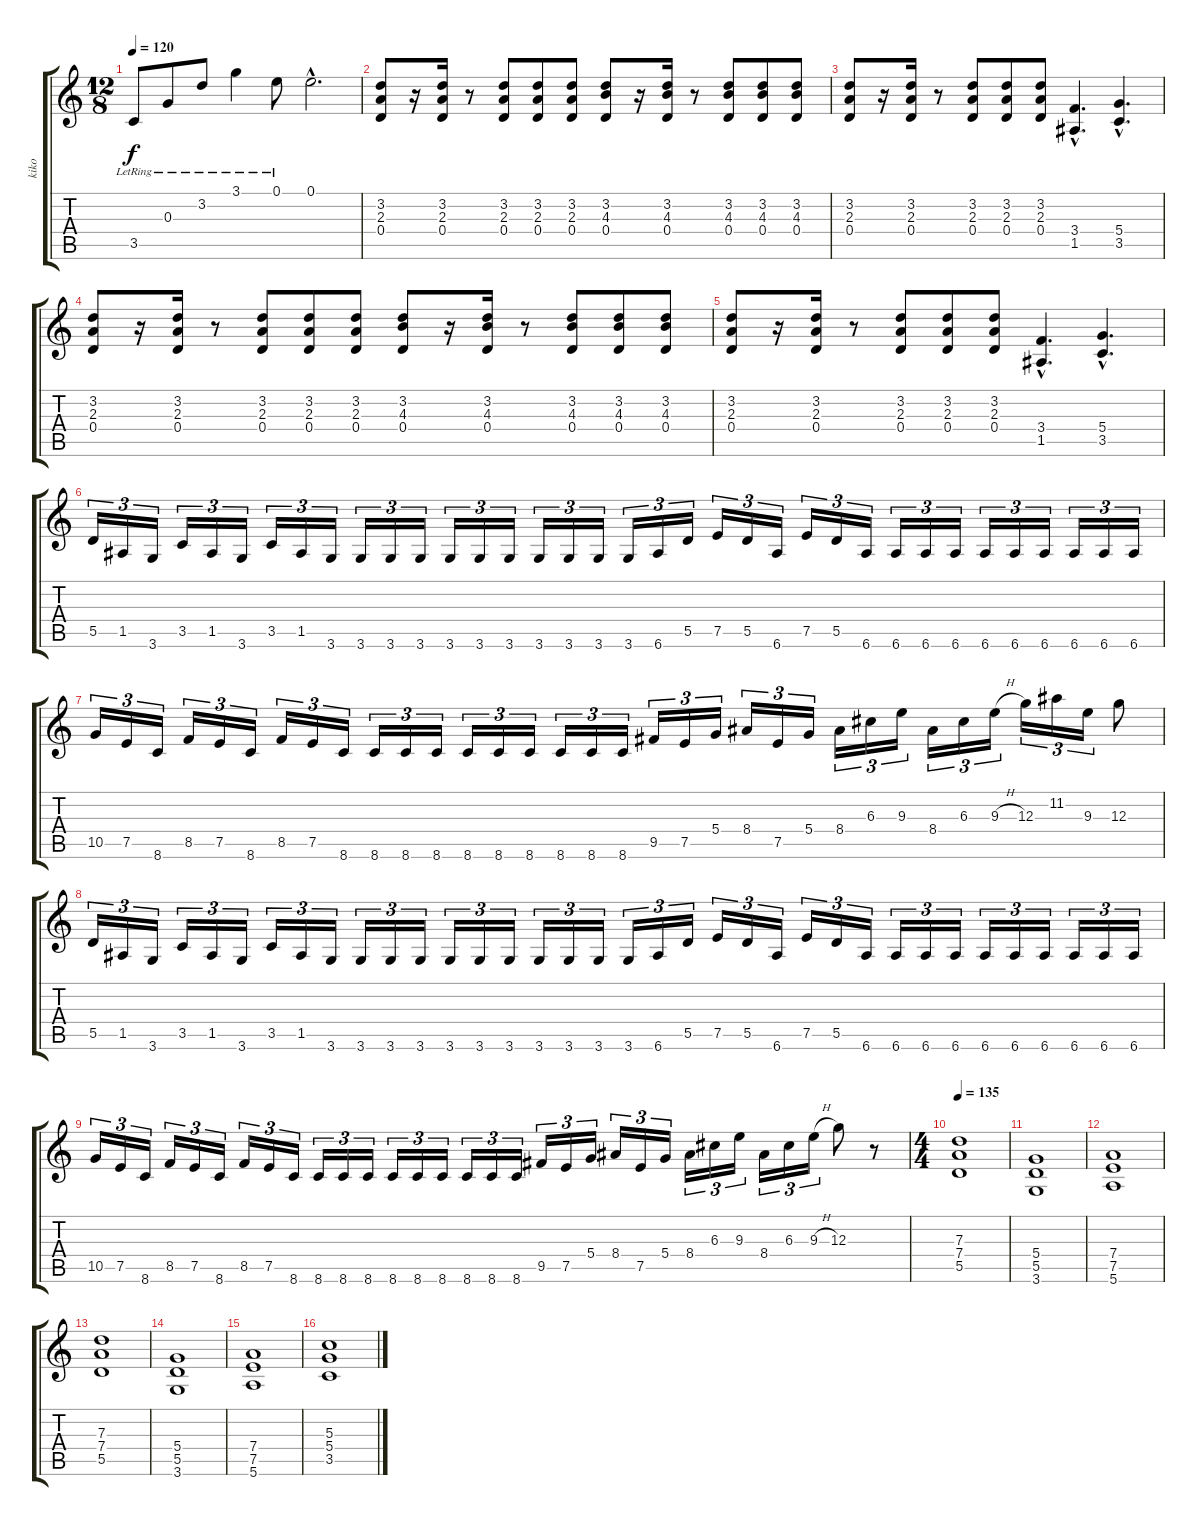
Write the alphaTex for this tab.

\track ("kiko" "kiko") {instrument distortionguitar}
\staff {score tabs}
\tuning (E4 B3 G3 D3 A2 E2) {hide}
\ts (12 8)
\tempo 120
\clef g2
\ks c
3.5{lr}.8{dy f} 0.3{lr}.8 3.2{lr}.8 3.1{lr}.4 0.1{lr}.8 0.1{hac}.2{d} |
(3.2 2.3 0.4).8 r.16 (3.2 2.3 0.4).16 r.8 (3.2 2.3 0.4).8 (3.2 2.3 0.4).8 (3.2 2.3 0.4).8 (3.2 4.3 0.4).8 r.16 (3.2 4.3 0.4).16 r.8 (3.2 4.3 0.4).8 (3.2 4.3 0.4).8 (3.2 4.3 0.4).8 |
(3.2 2.3 0.4).8 r.16 (3.2 2.3 0.4).16 r.8 (3.2 2.3 0.4).8 (3.2 2.3 0.4).8 (3.2 2.3 0.4).8 (3.4{hac} 1.5{hac}).4{d} (5.4{hac} 3.5{hac}).4{d} |
(3.2 2.3 0.4).8 r.16 (3.2 2.3 0.4).16 r.8 (3.2 2.3 0.4).8 (3.2 2.3 0.4).8 (3.2 2.3 0.4).8 (3.2 4.3 0.4).8 r.16 (3.2 4.3 0.4).16 r.8 (3.2 4.3 0.4).8 (3.2 4.3 0.4).8 (3.2 4.3 0.4).8 |
(3.2 2.3 0.4).8 r.16 (3.2 2.3 0.4).16 r.8 (3.2 2.3 0.4).8 (3.2 2.3 0.4).8 (3.2 2.3 0.4).8 (3.4{hac} 1.5{hac}).4{d} (5.4{hac} 3.5{hac}).4{d} |
5.5.16{tu (3 2)} 1.5.16{tu (3 2)} 3.6.16{tu (3 2)} 3.5.16{tu (3 2)} 1.5.16{tu (3 2)} 3.6.16{tu (3 2)} 3.5.16{tu (3 2)} 1.5.16{tu (3 2)} 3.6.16{tu (3 2)} 3.6.16{tu (3 2)} 3.6.16{tu (3 2)} 3.6.16{tu (3 2)} 3.6.16{tu (3 2)} 3.6.16{tu (3 2)} 3.6.16{tu (3 2)} 3.6.16{tu (3 2)} 3.6.16{tu (3 2)} 3.6.16{tu (3 2)} 3.6.16{tu (3 2)} 6.6.16{tu (3 2)} 5.5.16{tu (3 2)} 7.5.16{tu (3 2)} 5.5.16{tu (3 2)} 6.6.16{tu (3 2)} 7.5.16{tu (3 2)} 5.5.16{tu (3 2)} 6.6.16{tu (3 2)} 6.6.16{tu (3 2)} 6.6.16{tu (3 2)} 6.6.16{tu (3 2)} 6.6.16{tu (3 2)} 6.6.16{tu (3 2)} 6.6.16{tu (3 2)} 6.6.16{tu (3 2)} 6.6.16{tu (3 2)} 6.6.16{tu (3 2)} |
10.5.16{tu (3 2)} 7.5.16{tu (3 2)} 8.6.16{tu (3 2)} 8.5.16{tu (3 2)} 7.5.16{tu (3 2)} 8.6.16{tu (3 2)} 8.5.16{tu (3 2)} 7.5.16{tu (3 2)} 8.6.16{tu (3 2)} 8.6.16{tu (3 2)} 8.6.16{tu (3 2)} 8.6.16{tu (3 2)} 8.6.16{tu (3 2)} 8.6.16{tu (3 2)} 8.6.16{tu (3 2)} 8.6.16{tu (3 2)} 8.6.16{tu (3 2)} 8.6.16{tu (3 2)} 9.5.16{tu (3 2)} 7.5.16{tu (3 2)} 5.4.16{tu (3 2)} 8.4.16{tu (3 2)} 7.5.16{tu (3 2)} 5.4.16{tu (3 2)} 8.4.16{tu (3 2)} 6.3.16{tu (3 2)} 9.3.16{tu (3 2)} 8.4.16{tu (3 2)} 6.3.16{tu (3 2)} 9.3{h}.16{tu (3 2)} 12.3.16{tu (3 2)} 11.2.16{tu (3 2)} 9.3.16{tu (3 2)} 12.3.8 |
5.5.16{tu (3 2)} 1.5.16{tu (3 2)} 3.6.16{tu (3 2)} 3.5.16{tu (3 2)} 1.5.16{tu (3 2)} 3.6.16{tu (3 2)} 3.5.16{tu (3 2)} 1.5.16{tu (3 2)} 3.6.16{tu (3 2)} 3.6.16{tu (3 2)} 3.6.16{tu (3 2)} 3.6.16{tu (3 2)} 3.6.16{tu (3 2)} 3.6.16{tu (3 2)} 3.6.16{tu (3 2)} 3.6.16{tu (3 2)} 3.6.16{tu (3 2)} 3.6.16{tu (3 2)} 3.6.16{tu (3 2)} 6.6.16{tu (3 2)} 5.5.16{tu (3 2)} 7.5.16{tu (3 2)} 5.5.16{tu (3 2)} 6.6.16{tu (3 2)} 7.5.16{tu (3 2)} 5.5.16{tu (3 2)} 6.6.16{tu (3 2)} 6.6.16{tu (3 2)} 6.6.16{tu (3 2)} 6.6.16{tu (3 2)} 6.6.16{tu (3 2)} 6.6.16{tu (3 2)} 6.6.16{tu (3 2)} 6.6.16{tu (3 2)} 6.6.16{tu (3 2)} 6.6.16{tu (3 2)} |
10.5.16{tu (3 2)} 7.5.16{tu (3 2)} 8.6.16{tu (3 2)} 8.5.16{tu (3 2)} 7.5.16{tu (3 2)} 8.6.16{tu (3 2)} 8.5.16{tu (3 2)} 7.5.16{tu (3 2)} 8.6.16{tu (3 2)} 8.6.16{tu (3 2)} 8.6.16{tu (3 2)} 8.6.16{tu (3 2)} 8.6.16{tu (3 2)} 8.6.16{tu (3 2)} 8.6.16{tu (3 2)} 8.6.16{tu (3 2)} 8.6.16{tu (3 2)} 8.6.16{tu (3 2)} 9.5.16{tu (3 2)} 7.5.16{tu (3 2)} 5.4.16{tu (3 2)} 8.4.16{tu (3 2)} 7.5.16{tu (3 2)} 5.4.16{tu (3 2)} 8.4.16{tu (3 2)} 6.3.16{tu (3 2)} 9.3.16{tu (3 2)} 8.4.16{tu (3 2)} 6.3.16{tu (3 2)} 9.3{h}.16{tu (3 2)} 12.3.8 r.8 |
\ts (4 4)
\tempo 141
\tempo 134
\tempo 135
(7.3 7.4 5.5).1 |
(5.4 5.5 3.6).1 |
(7.4 7.5 5.6).1 |
(7.3 7.4 5.5).1 |
(5.4 5.5 3.6).1 |
(7.4 7.5 5.6).1 |
(5.3 5.4 3.5).1
